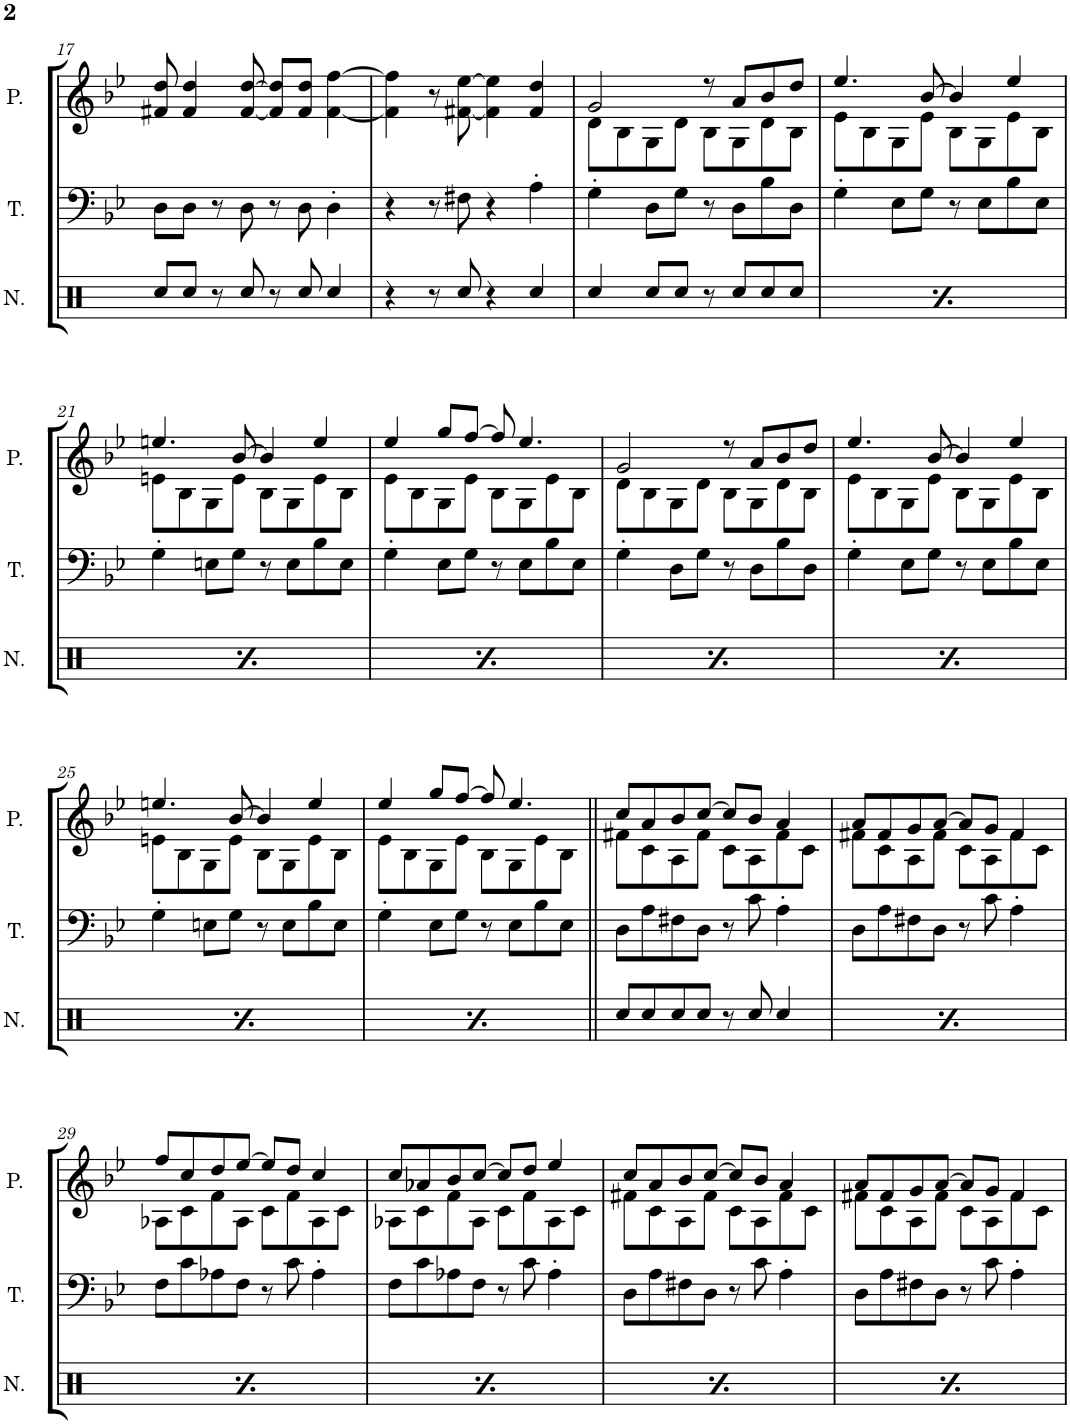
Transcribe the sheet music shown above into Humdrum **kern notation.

**kern	**kern	**kern
*part3	*part2	*part1
*staff3	*staff2	*staff1
*I"Noise	*I"Triangle	*I"Pulse
*I'N.	*I'T.	*I'P.
!!LO:PB:g=z
*clefX	*clefF4	*clefG2
*k[]	*k[b-e-]	*k[b-e-]
*M4/4	*M4/4	*M4/4
*met(c)	*met(c)	*met(c)
=17	=17	=17
8Rcc/L	8D\L	8f#X/ 8dd/
8Rcc/J	8D\J	4f#/ 4dd/
8r	8r	.
8Rcc/	8D\	[8f#/ [8dd/
8r	8r	8f#/] 8dd/]L
8Rcc/	8D\	8f#/ 8dd/J
4Rcc/	4D'\	[4f#\ [4ff\
=18	=18	=18
4r	4r	4f#\] 4ff\]
8r	8r	8r
8Rcc/	8F#X\	[8f#X\ [8ee-\
4r	4r	4f#\] 4ee-\]
4Rcc/	4A'\	4f#/ 4dd/
=19	=19	=19
*	*	*^
4Rcc/	4G'\	2g/	8d\L
.	.	.	8B-\
8Rcc/L	8D\L	.	8G\
8Rcc/J	8G\J	.	8d\J
8r	8r	8r	8B-\L
8Rcc/L	8D\L	8a/L	8G\
8Rcc/	8B-\	8b-/	8d\
8Rcc/J	8D\J	8dd/J	8B-\J
=20	=20	=20	=20
4Rcc/	4G'\	4.ee-/	8e-\L
.	.	.	8B-\
8Rcc/L	8E-\L	.	8G\
8Rcc/J	8G\J	[8b-/	8e-\J
8r	8r	4b-/]	8B-\L
8Rcc/L	8E-\L	.	8G\
8Rcc/	8B-\	4ee-/	8e-\
8Rcc/J	8E-\J	.	8B-\J
!!LO:LB:g=z	!!
=21	=21	=21	=21
4Rcc/	4G'\	4.een/	8en\L
.	.	.	8B-\
8Rcc/L	8En\L	.	8G\
8Rcc/J	8G\J	[8b-/	8e\J
8r	8r	4b-/]	8B-\L
8Rcc/L	8E\L	.	8G\
8Rcc/	8B-\	4ee/	8e\
8Rcc/J	8E\J	.	8B-\J
=22	=22	=22	=22
4Rcc/	4G'\	4ee-/	8e-\L
.	.	.	8B-\
8Rcc/L	8E-\L	8gg/L	8G\
8Rcc/J	8G\J	[8ff/J	8e-\J
8r	8r	8ff/]	8B-\L
8Rcc/L	8E-\L	4.ee-/	8G\
8Rcc/	8B-\	.	8e-\
8Rcc/J	8E-\J	.	8B-\J
=23	=23	=23	=23
4Rcc/	4G'\	2g/	8d\L
.	.	.	8B-\
8Rcc/L	8D\L	.	8G\
8Rcc/J	8G\J	.	8d\J
8r	8r	8r	8B-\L
8Rcc/L	8D\L	8a/L	8G\
8Rcc/	8B-\	8b-/	8d\
8Rcc/J	8D\J	8dd/J	8B-\J
=24	=24	=24	=24
4Rcc/	4G'\	4.ee-/	8e-\L
.	.	.	8B-\
8Rcc/L	8E-\L	.	8G\
8Rcc/J	8G\J	[8b-/	8e-\J
8r	8r	4b-/]	8B-\L
8Rcc/L	8E-\L	.	8G\
8Rcc/	8B-\	4ee-/	8e-\
8Rcc/J	8E-\J	.	8B-\J
!!LO:LB:g=z	!!
=25	=25	=25	=25
4Rcc/	4G'\	4.een/	8en\L
.	.	.	8B-\
8Rcc/L	8En\L	.	8G\
8Rcc/J	8G\J	[8b-/	8e\J
8r	8r	4b-/]	8B-\L
8Rcc/L	8E\L	.	8G\
8Rcc/	8B-\	4ee/	8e\
8Rcc/J	8E\J	.	8B-\J
=26	=26	=26	=26
4Rcc/	4G'\	4ee-/	8e-\L
.	.	.	8B-\
8Rcc/L	8E-\L	8gg/L	8G\
8Rcc/J	8G\J	[8ff/J	8e-\J
8r	8r	8ff/]	8B-\L
8Rcc/L	8E-\L	4.ee-/	8G\
8Rcc/	8B-\	.	8e-\
8Rcc/J	8E-\J	.	8B-\J
=27||	=27||	=27||	=27||
8Rcc/L	8D\L	8cc/L	8f#X\L
8Rcc/	8A\	8a/	8c\
8Rcc/	8F#X\	8b-/	8A\
8Rcc/J	8D\J	[8cc/J	8f#\J
8r	8r	8cc/L]	8c\L
8Rcc/	8c\	8b-/J	8A\
4Rcc/	4A'\	4a/	8f#\
.	.	.	8c\J
=28	=28	=28	=28
8Rcc/L	8D\L	8a/L	8f#X\L
8Rcc/	8A\	8f#/	8c\
8Rcc/	8F#X\	8g/	8A\
8Rcc/J	8D\J	[8a/J	8f#\J
8r	8r	8a/L]	8c\L
8Rcc/	8c\	8g/J	8A\
4Rcc/	4A'\	4f#/	8f#\
.	.	.	8c\J
!!LO:LB:g=z	!!
=29	=29	=29	=29
8Rcc/L	8F\L	8ff/L	8A-X\L
8Rcc/	8c\	8cc/	8c\
8Rcc/	8A-X\	8dd/	8f\
8Rcc/J	8F\J	[8ee-/J	8A-\J
8r	8r	8ee-/L]	8c\L
8Rcc/	8c\	8dd/J	8f\
4Rcc/	4A-'\	4cc/	8A-\
.	.	.	8c\J
=30	=30	=30	=30
8Rcc/L	8F\L	8cc/L	8A-X\L
8Rcc/	8c\	8a-X/	8c\
8Rcc/	8A-X\	8b-/	8f\
8Rcc/J	8F\J	[8cc/J	8A-\J
8r	8r	8cc/L]	8c\L
8Rcc/	8c\	8dd/J	8f\
4Rcc/	4A-'\	4ee-/	8A-\
.	.	.	8c\J
=31	=31	=31	=31
8Rcc/L	8D\L	8cc/L	8f#X\L
8Rcc/	8A\	8a/	8c\
8Rcc/	8F#X\	8b-/	8A\
8Rcc/J	8D\J	[8cc/J	8f#\J
8r	8r	8cc/L]	8c\L
8Rcc/	8c\	8b-/J	8A\
4Rcc/	4A'\	4a/	8f#\
.	.	.	8c\J
=32	=32	=32	=32
8Rcc/L	8D\L	8a/L	8f#X\L
8Rcc/	8A\	8f#/	8c\
8Rcc/	8F#X\	8g/	8A\
8Rcc/J	8D\J	[8a/J	8f#\J
8r	8r	8a/L]	8c\L
8Rcc/	8c\	8g/J	8A\
4Rcc/	4A'\	4f#/	8f#\
.	.	.	8c\J
*	*	*v	*v
=	=	=
*-	*-	*-
